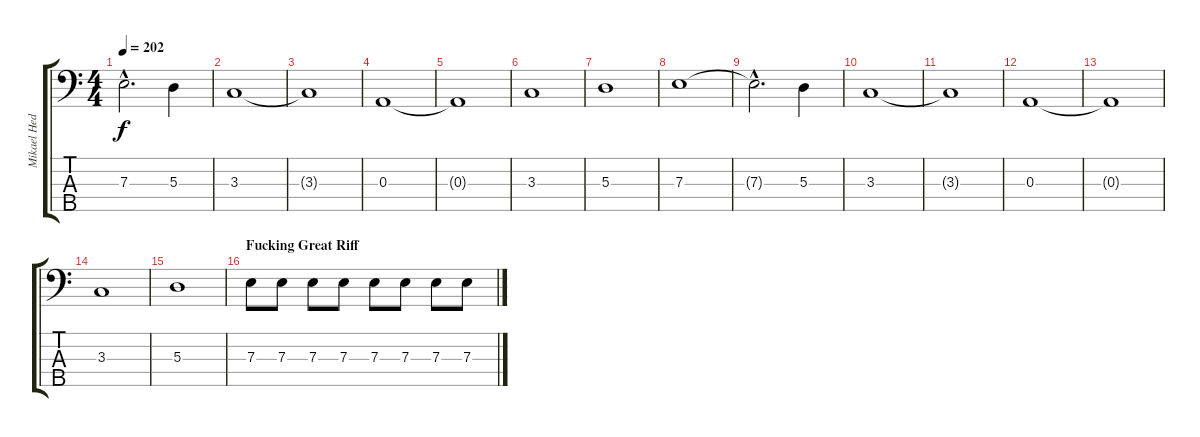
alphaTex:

\track ("Mikael Hedlund" "Mikael Hed") {instrument electricbasspick}
\staff {score tabs}
\tuning (G2 D2 A1 E1 B0) {hide}
\ts (4 4)
\tempo 202
\clef f4
\ks c
7.3{hac t}.2{d dy f} 5.3.4 |
3.3.1 |
3.3{t}.1 |
0.3.1 |
0.3{t}.1 |
3.3.1 |
5.3.1 |
7.3.1 |
7.3{hac t}.2{d} 5.3.4 |
3.3.1 |
3.3{t}.1 |
0.3.1 |
0.3{t}.1 |
3.3.1 |
5.3.1 |
\section ("" "Fucking Great Riff")
7.3.8 7.3.8 7.3.8 7.3.8 7.3.8 7.3.8 7.3.8 7.3.8
